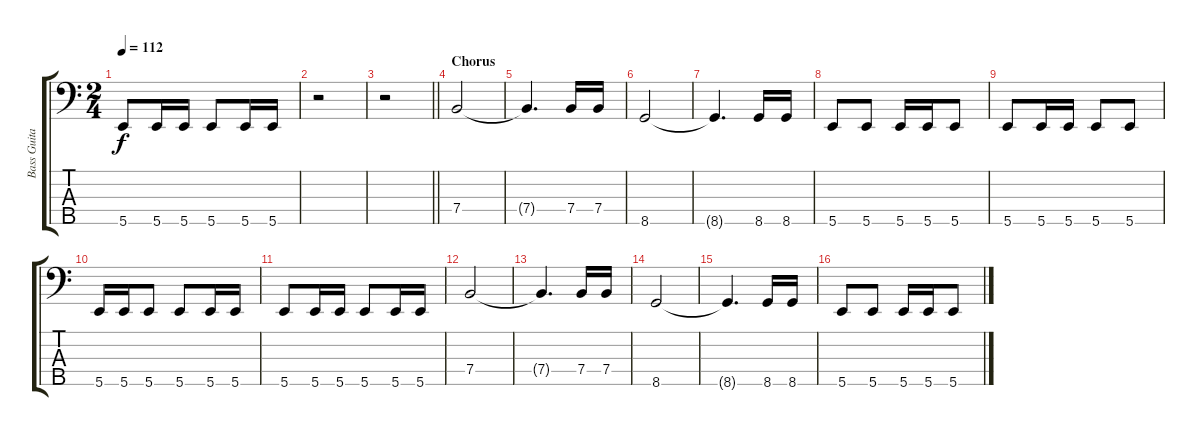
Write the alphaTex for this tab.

\track ("Bass Guitar" "Bass Guita") {instrument electricbassfinger}
\staff {score tabs}
\tuning (G2 D2 A1 E1 B0) {hide}
\ts (2 4)
\tempo 112
\clef f4
\ks c
5.5.8{dy f} 5.5.16 5.5.16 5.5.8 5.5.16 5.5.16 |
r.2 |
\barLineRight lightlight
r.2 |
\section ("" "Chorus")
7.4.2 |
7.4{t}.4{d} 7.4.16 7.4.16 |
8.5.2 |
8.5{t}.4{d} 8.5.16 8.5.16 |
5.5.8 5.5.8 5.5.16 5.5.16 5.5.8 |
5.5.8 5.5.16 5.5.16 5.5.8 5.5.8 |
5.5.16 5.5.16 5.5.8 5.5.8 5.5.16 5.5.16 |
5.5.8 5.5.16 5.5.16 5.5.8 5.5.16 5.5.16 |
7.4.2 |
7.4{t}.4{d} 7.4.16 7.4.16 |
8.5.2 |
8.5{t}.4{d} 8.5.16 8.5.16 |
5.5.8 5.5.8 5.5.16 5.5.16 5.5.8
